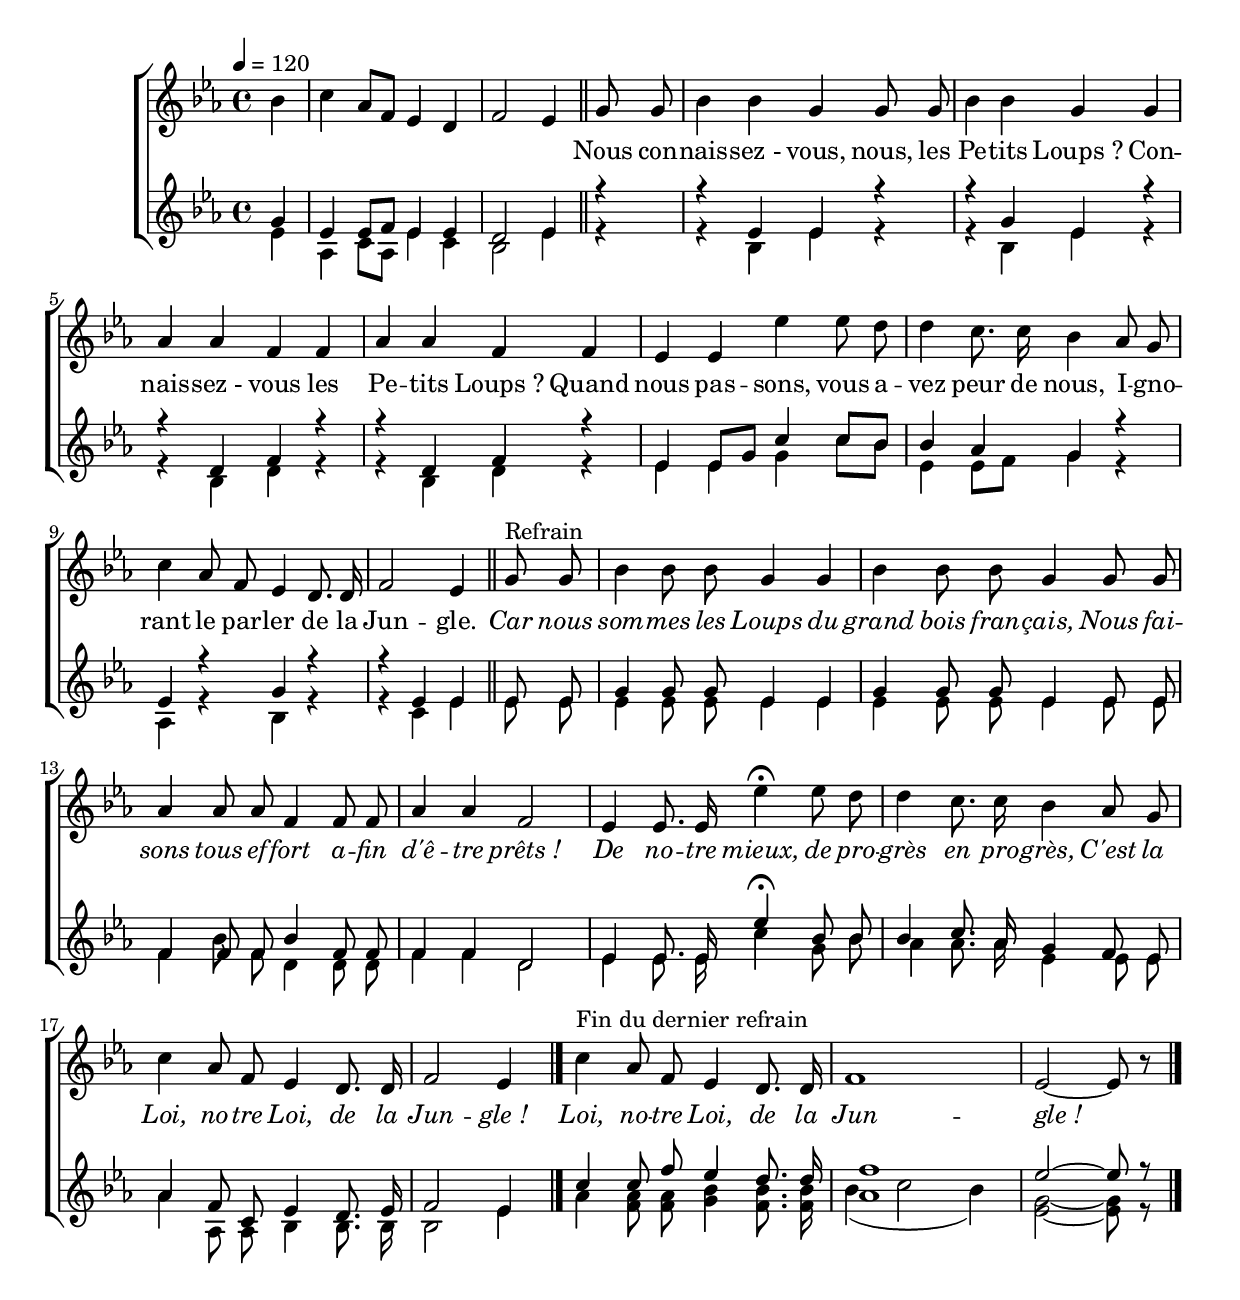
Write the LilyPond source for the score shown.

\version "2.16"
\include "italiano.ly"

\header {
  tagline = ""
  composer = ""
}

MetriqueArmure = {
  \tempo 4=120
  \time 4/4
  \key mib \major
}

italique = { \override Score . LyricText #'font-shape = #'italic }

roman = { \override Score . LyricText #'font-shape = #'roman }

Introduction = \relative do'' {
  \partial 4 sib4
  do4 lab8 fa mib4 re
  fa2 mib4 \bar "||"
}

IntroII = \relative do'' {
  \partial 4 sol4
  mib4 mib8 fa mib4 mib
  re2 mib4
}

IntroIII = \relative do' {
  \partial 4 mib4
  lab,4 do8 lab mib'4 do
  sib2 mib4
}

MusiqueTheme = \relative do'' {
  sol8 sol
  sib4 sib sol sol8 sol
  sib4 sib sol sol
  lab4 lab fa fa
  lab4 lab fa fa
  mib4 mib mib' mib8 re
  re4 do8. do16 sib4 lab8 sol
  do4 lab8 fa mib4 re8. re16
  fa2 mib4 \bar "||"
  sol8^"Refrain" sol
  sib4 sib8 sib sol4 sol
  sib4 sib8 sib sol4 sol8 sol
  lab4 lab8 lab fa4 fa8 fa
  lab4 lab fa2
  mib4 mib8. mib16 mib'4\fermata mib8 re
  re4 do8. do16 sib4 lab8 sol
  do4 lab8 fa mib4 re8. re16
  \set Timing.measureLength = #(ly:make-moment 3 4)
  fa2 mib4 \bar "|."
  \set Timing.measureLength = #(ly:make-moment 4 4)
  do'4^"Fin du dernier refrain" lab8 fa mib4 re8. re16
  fa1
  \set Timing.measureLength = #(ly:make-moment 3 4)
  mib2~ mib8 r8 \bar "|."
}

MusiqueII = \relative do'{
  r4
  r4 mib mib r
  r4 sol mib r
  r4 re fa r
  r4 re fa r
  mib4 mib8[ sol] do4 do8[ sib]
  sib4 lab sol r
  mib4 r sol r
  r4 mib mib mib8 mib
  sol4 sol8 sol mib4 mib
  sol4 sol8 sol mib4 mib8 mib
  fa4 fa8 fa sib4 fa8 fa
  fa4 fa re2
  mib4 mib8. mib16 mib'4\fermata sib8 sib sib4
  do8. lab16 sol4 fa8 mib
  lab4 fa8 do mib4 re8. mib16
  \set Timing.measureLength = #(ly:make-moment 3 4)
  fa2 mib4
  \set Timing.measureLength = #(ly:make-moment 4 4)
  do'4 do8 fa mib4 re8. re16
  <fa lab,>1
  mib2~ mib8 r
}

MusiqueIII = \relative do'{
  r4
  r4 sib mib r
  r4 sib mib r
  r4 sib re r
  r4 sib re r
  mib4 mib sol do8[ sib]
  mib,4 mib8[ fa] sol4 r
  lab,4 r sib4 r
  r4 do mib mib8 mib
  mib4 mib8 mib mib4 mib
  mib4 mib8 mib mib4 mib8 mib
  fa4 sib8 fa re4 re8 re
  fa4 fa re2
  mib4 mib8. mib16 do'4 sol8 sib
  lab4 lab8. lab16 mib4 mib8 mib
  lab4 lab,8 lab sib4 sib8. sib16
  \set Timing.measureLength = #(ly:make-moment 3 4)
  sib2 mib4
  \set Timing.measureLength = #(ly:make-moment 4 4)
  lab <fa lab>8 <fa lab>8 <sol sib>4 <fa sib>8. <fa sib>16
  sib4( do2 sib4)
  <mib, sol>2~ <mib sol>8 r
}

Paroles = \lyricmode {
  Nous con -- nais -- sez_- vous, nous, les Pe -- tits Loups_?
  Con -- nais -- sez_- vous les Pe -- tits Loups_?
  Quand nous pas -- sons, vous a -- vez peur de nous,
  I -- gno -- rant le par -- ler de la Jun -- gle.

  \italique
  Car nous som -- mes les Loups du grand bois fran -- çais,
  Nous fai -- sons tous ef -- fort a -- fin d'ê -- tre prêts_!
  De no -- tre mieux, de pro -- grès en pro -- grès,
  C'est la Loi, no -- tre Loi, de la Jun -- gle_!

  Loi, no -- tre Loi, de la Jun -- gle_!
}

\score{
  \new ChoirStaff <<
    \new Staff <<
      \set Staff.midiInstrument = "flute"
      \override Score.PaperColumn #'keep-inside-line = ##t
      {
        \MetriqueArmure\Introduction
        \new Voice = "theme" {
          \autoBeamOff
          \MusiqueTheme
        }
      }
      \new Lyrics \lyricsto theme {
        \Paroles
      }
    >>
    \new Staff \with { printPartCombineTexts = ##f } <<
      \set Staff.midiInstrument = "flute"
      \override Score.PaperColumn #'keep-inside-line = ##t
        \MetriqueArmure
        { << \IntroII \\ \IntroIII >>
        << \autoBeamOff\MusiqueII \\ \autoBeamOff\MusiqueIII >> }
    >>
  >>
  \layout{}
  \midi{}
}

%Apercu:evince *.pdf
%Esclaves:timidity -ig *.midi
